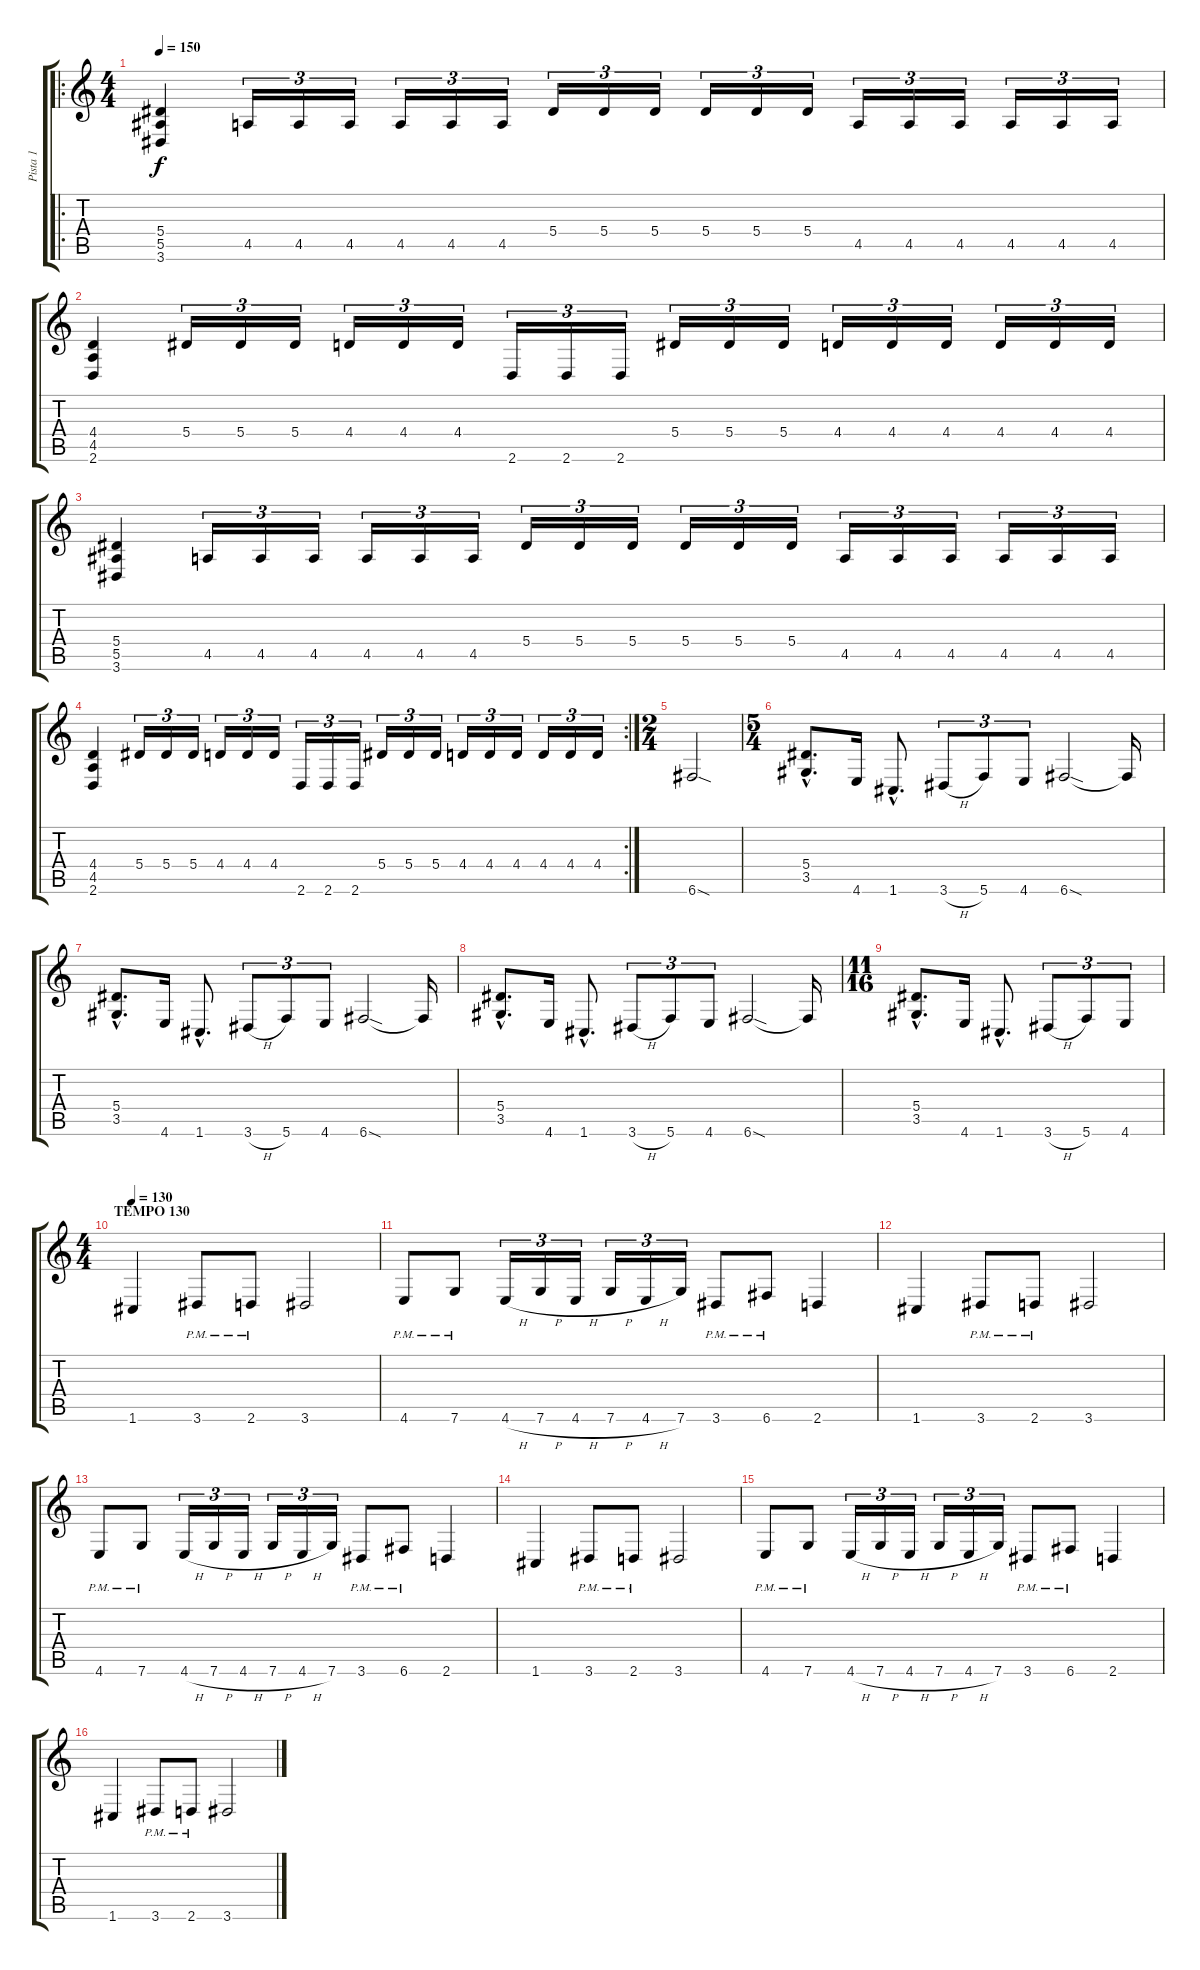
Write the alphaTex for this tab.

\track ("Pista 1" "Pista 1") {instrument distortionguitar}
\staff {score tabs}
\tuning (C4 G3 Eb3 Bb2 F2 C2) {hide}
\ro
\ts (4 4)
\tempo 150
\clef g2
\ks c
(5.4 5.5 3.6).4{dy f} 4.5.16{tu (3 2)} 4.5.16{tu (3 2)} 4.5.16{tu (3 2)} 4.5.16{tu (3 2)} 4.5.16{tu (3 2)} 4.5.16{tu (3 2)} 5.4.16{tu (3 2)} 5.4.16{tu (3 2)} 5.4.16{tu (3 2)} 5.4.16{tu (3 2)} 5.4.16{tu (3 2)} 5.4.16{tu (3 2)} 4.5.16{tu (3 2)} 4.5.16{tu (3 2)} 4.5.16{tu (3 2)} 4.5.16{tu (3 2)} 4.5.16{tu (3 2)} 4.5.16{tu (3 2)} |
(4.4 4.5 2.6).4 5.4.16{tu (3 2)} 5.4.16{tu (3 2)} 5.4.16{tu (3 2)} 4.4.16{tu (3 2)} 4.4.16{tu (3 2)} 4.4.16{tu (3 2)} 2.6.16{tu (3 2)} 2.6.16{tu (3 2)} 2.6.16{tu (3 2)} 5.4.16{tu (3 2)} 5.4.16{tu (3 2)} 5.4.16{tu (3 2)} 4.4.16{tu (3 2)} 4.4.16{tu (3 2)} 4.4.16{tu (3 2)} 4.4.16{tu (3 2)} 4.4.16{tu (3 2)} 4.4.16{tu (3 2)} |
(5.4 5.5 3.6).4 4.5.16{tu (3 2)} 4.5.16{tu (3 2)} 4.5.16{tu (3 2)} 4.5.16{tu (3 2)} 4.5.16{tu (3 2)} 4.5.16{tu (3 2)} 5.4.16{tu (3 2)} 5.4.16{tu (3 2)} 5.4.16{tu (3 2)} 5.4.16{tu (3 2)} 5.4.16{tu (3 2)} 5.4.16{tu (3 2)} 4.5.16{tu (3 2)} 4.5.16{tu (3 2)} 4.5.16{tu (3 2)} 4.5.16{tu (3 2)} 4.5.16{tu (3 2)} 4.5.16{tu (3 2)} |
\rc 2
(4.4 4.5 2.6).4 5.4.16{tu (3 2)} 5.4.16{tu (3 2)} 5.4.16{tu (3 2)} 4.4.16{tu (3 2)} 4.4.16{tu (3 2)} 4.4.16{tu (3 2)} 2.6.16{tu (3 2)} 2.6.16{tu (3 2)} 2.6.16{tu (3 2)} 5.4.16{tu (3 2)} 5.4.16{tu (3 2)} 5.4.16{tu (3 2)} 4.4.16{tu (3 2)} 4.4.16{tu (3 2)} 4.4.16{tu (3 2)} 4.4.16{tu (3 2)} 4.4.16{tu (3 2)} 4.4.16{tu (3 2)} |
\ts (2 4)
6.6{sod}.2 |
\ts (5 4)
(5.4{hac} 3.5{hac}).8{d} 4.6.16 1.6{hac}.8{d} 3.6{h}.8{tu (3 2)} 5.6.8{tu (3 2)} 4.6.8{tu (3 2)} 6.6{sod}.2 6.6{t}.16 |
(5.4{hac} 3.5{hac}).8{d} 4.6.16 1.6{hac}.8{d} 3.6{h}.8{tu (3 2)} 5.6.8{tu (3 2)} 4.6.8{tu (3 2)} 6.6{sod}.2 6.6{t}.16 |
(5.4{hac} 3.5{hac}).8{d} 4.6.16 1.6{hac}.8{d} 3.6{h}.8{tu (3 2)} 5.6.8{tu (3 2)} 4.6.8{tu (3 2)} 6.6{sod}.2 6.6{t}.16 |
\ts (11 16)
(5.4{hac} 3.5{hac}).8{d} 4.6.16 1.6{hac}.8{d} 3.6{h}.8{tu (3 2)} 5.6.8{tu (3 2)} 4.6.8{tu (3 2)} |
\ts (4 4)
\section ("" "TEMPO 130")
\tempo 130
1.6.4 3.6{pm}.8 2.6{pm}.8 3.6.2 |
4.6{pm}.8 7.6{pm}.8 4.6{h}.16{tu (3 2)} 7.6{h}.16{tu (3 2)} 4.6{h}.16{tu (3 2)} 7.6{h}.16{tu (3 2)} 4.6{h}.16{tu (3 2)} 7.6.16{tu (3 2)} 3.6{pm}.8 6.6{pm}.8 2.6.4 |
1.6.4 3.6{pm}.8 2.6{pm}.8 3.6.2 |
4.6{pm}.8 7.6{pm}.8 4.6{h}.16{tu (3 2)} 7.6{h}.16{tu (3 2)} 4.6{h}.16{tu (3 2)} 7.6{h}.16{tu (3 2)} 4.6{h}.16{tu (3 2)} 7.6.16{tu (3 2)} 3.6{pm}.8 6.6{pm}.8 2.6.4 |
1.6.4 3.6{pm}.8 2.6{pm}.8 3.6.2 |
4.6{pm}.8 7.6{pm}.8 4.6{h}.16{tu (3 2)} 7.6{h}.16{tu (3 2)} 4.6{h}.16{tu (3 2)} 7.6{h}.16{tu (3 2)} 4.6{h}.16{tu (3 2)} 7.6.16{tu (3 2)} 3.6{pm}.8 6.6{pm}.8 2.6.4 |
1.6.4 3.6{pm}.8 2.6{pm}.8 3.6.2
